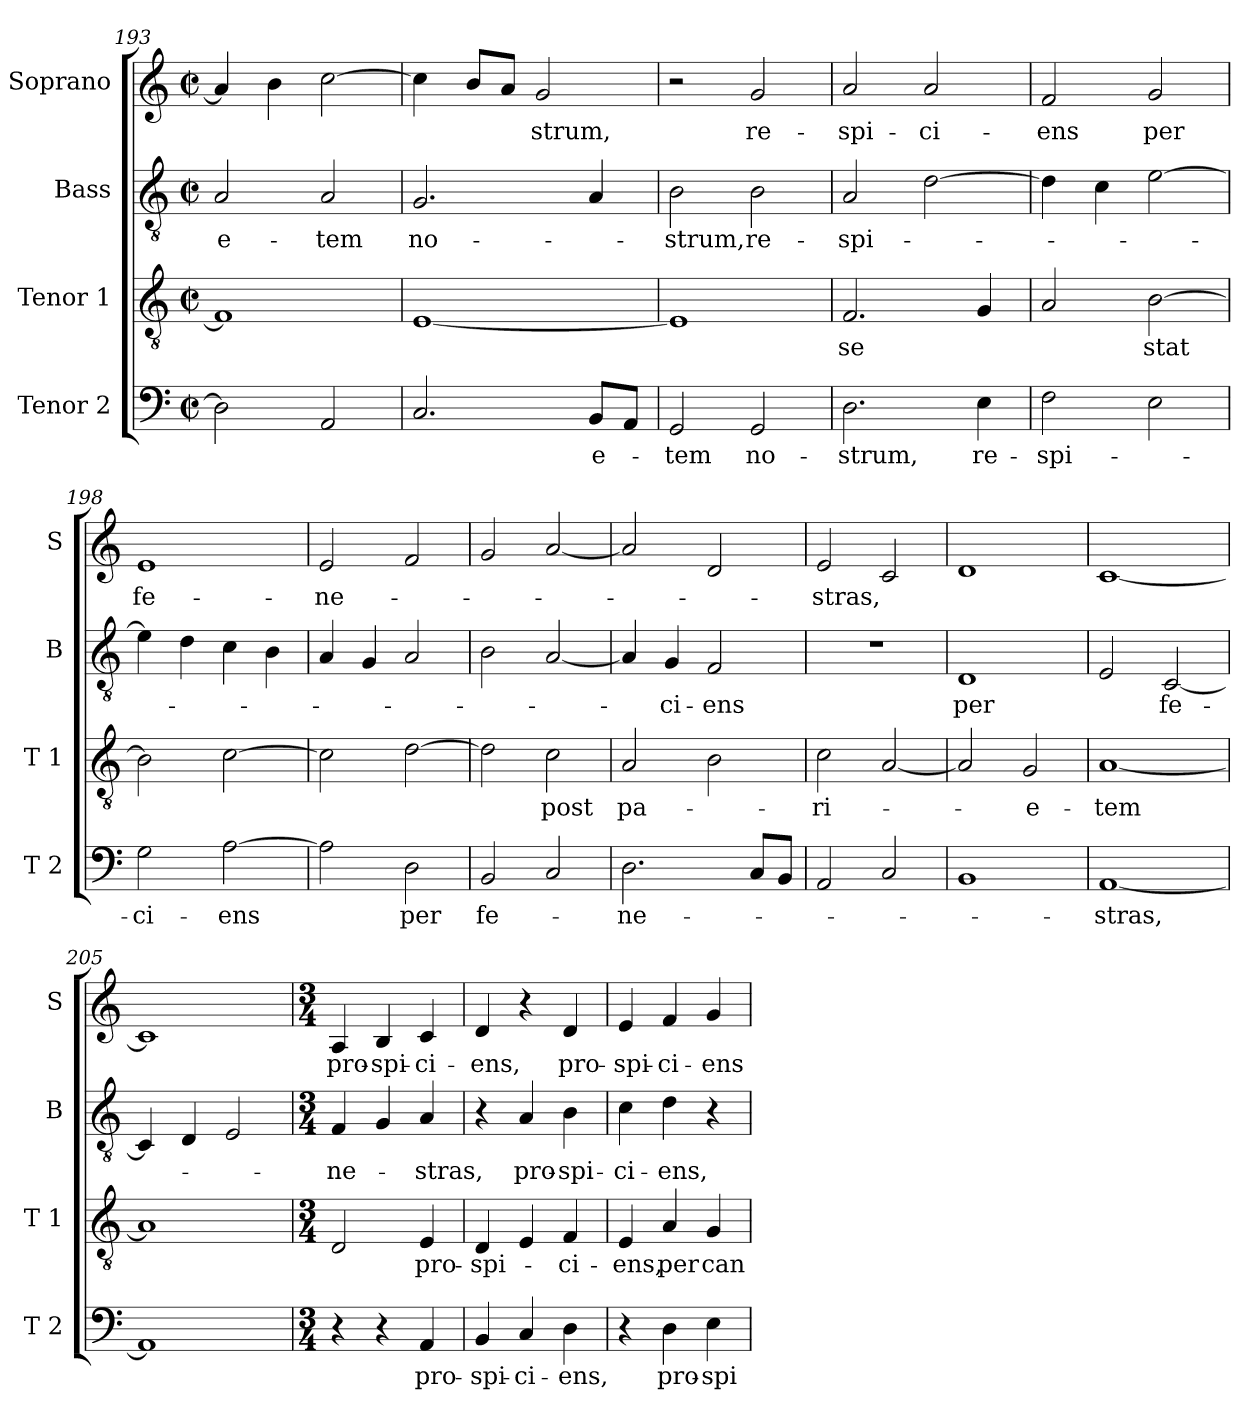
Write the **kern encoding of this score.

**kern	**text	**kern	**text	**kern	**text	**kern	**text
*part4	*part4	*part3	*part3	*part2	*part2	*part1	*part1
*staff4	*staff4	*staff3	*staff3	*staff2	*staff2	*staff1	*staff1
*I"Tenor 2	*	*I"Tenor 1	*	*I"Bass	*	*I"Soprano	*
*I'T 2	*	*I'T 1	*	*I'B	*	*I'S	*
*clefF4	*	*clefGv2	*	*clefGv2	*	*clefG2	*
*M2/2	*	*M2/2	*	*M2/2	*	*M2/2	*
*met(c|)	*	*met(c|)	*	*met(c|)	*	*met(c|)	*
=193	=193	=193	=193	=193	=193	=193	=193
!	!	!	!	!	!LO:LY:b	!	!
2D\]	.	1F]	.	2A/	-e-	4a/]	.
.	.	.	.	.	.	4b\	.
!	!	!	!	!	!LO:LY:b	!	!
2AA/	.	.	.	2A/	-tem	[2cc\	.
=194	=194	=194	=194	=194	=194	=194	=194
!	!	!	!	!	!LO:LY:b	!	!
2.C/	.	[1E	.	2.G/	no-	4cc\]	.
.	.	.	.	.	.	8bL	.
.	.	.	.	.	.	8aJ	.
!	!	!	!	!	!	!	!LO:LY:b
.	.	.	.	.	.	2g/	-strum,
!	!LO:LY:b	!	!	!	!	!	!
8BBL	-e-	.	.	4A/	.	.	.
8AAJ	.	.	.	.	.	.	.
=195	=195	=195	=195	=195	=195	=195	=195
!	!LO:LY:b	!	!	!	!LO:LY:b	!	!
2GG/	-tem	1E]	.	2B\	-strum,	2r	.
!	!LO:LY:b	!	!	!	!LO:LY:b	!	!LO:LY:b
2GG/	no-	.	.	2B\	re-	2g/	re-
=196	=196	=196	=196	=196	=196	=196	=196
!	!LO:LY:b	!	!LO:LY:b	!	!LO:LY:b	!	!LO:LY:b
2.D\	-strum,	2.F/	-se	2A/	-spi-	2a/	-spi-
!	!	!	!	!	!	!	!LO:LY:b
.	.	.	.	[2d\	.	2a/	-ci-
!	!LO:LY:b	!	!	!	!	!	!
4E\	re-	4G/	.	.	.	.	.
=197	=197	=197	=197	=197	=197	=197	=197
!	!LO:LY:b	!	!	!	!	!	!LO:LY:b
2F\	-spi-	2A/	.	4d\]	.	2f/	-ens
.	.	.	.	4c\	.	.	.
!	!	!	!LO:LY:b	!	!	!	!LO:LY:b
2E\	.	[2B\	stat	[2e\	.	2g/	per
!!LO:LB:g=z
=198	=198	=198	=198	=198	=198	=198	=198
!	!LO:LY:b	!	!	!	!	!	!LO:LY:b
2G\	-ci-	2B\]	.	4e\]	.	1e	fe-
.	.	.	.	4d\	.	.	.
!	!LO:LY:b	!	!	!	!	!	!
[2A\	-ens	[2c\	.	4c\	.	.	.
.	.	.	.	4B\	.	.	.
=199	=199	=199	=199	=199	=199	=199	=199
!	!	!	!	!	!	!	!LO:LY:b
2A\]	.	2c\]	.	4A/	.	2e/	-ne-
.	.	.	.	4G/	.	.	.
!	!LO:LY:b	!	!	!	!	!	!
2D\	per	[2d\	.	2A/	.	2f/	.
=200	=200	=200	=200	=200	=200	=200	=200
!	!LO:LY:b	!	!	!	!	!	!
2BB/	fe-	2d\]	.	2B\	.	2g/	.
!	!	!	!LO:LY:b	!	!	!	!
2C/	.	2c\	post	[2A/	.	[2a/	.
=201	=201	=201	=201	=201	=201	=201	=201
!	!LO:LY:b	!	!LO:LY:b	!	!	!	!
2.D\	-ne-	2A/	pa-	4A/]	.	2a/]	.
!	!	!	!	!	!LO:LY:b	!	!
.	.	.	.	4G/	-ci-	.	.
!	!	!	!	!	!LO:LY:b	!	!
.	.	2B\	.	2F/	-ens	2d/	.
8CL	.	.	.	.	.	.	.
8BBJ	.	.	.	.	.	.	.
=202	=202	=202	=202	=202	=202	=202	=202
!	!	!	!LO:LY:b	!	!	!	!LO:LY:b
2AA/	.	2c\	-ri-	1r	.	2e/	-stras,
2C/	.	[2A/	.	.	.	2c/	.
=203	=203	=203	=203	=203	=203	=203	=203
!	!	!	!	!	!LO:LY:b	!	!
1BB	.	2A/]	.	1D	per	1d	.
!	!	!	!LO:LY:b	!	!	!	!
.	.	2G/	-e-	.	.	.	.
=204	=204	=204	=204	=204	=204	=204	=204
!	!LO:LY:b	!	!LO:LY:b	!	!	!	!
[1AA	-stras,	[1A	-tem	2E/	.	[1c	.
!	!	!	!	!	!LO:LY:b	!	!
.	.	.	.	[2C/	fe-	.	.
!!LO:LB:g=z
=205	=205	=205	=205	=205	=205	=205	=205
1AA]	.	1A]	.	4C/]	.	1c]	.
.	.	.	.	4D/	.	.	.
.	.	.	.	2E/	.	.	.
=206	=206	=206	=206	=206	=206	=206	=206
*M3/4	*	*M3/4	*	*M3/4	*	*M3/4	*
!	!	!	!	!	!LO:LY:b	!	!LO:LY:b
4r	.	2D/	.	4F/	-ne-	4A/	pro-
!	!	!	!	!	!	!	!LO:LY:b
4r	.	.	.	4G/	.	4B/	-spi-
!	!LO:LY:b	!	!LO:LY:b	!	!LO:LY:b	!	!LO:LY:b
4AA/	pro-	4E/	pro-	4A/	-stras,	4c/	-ci-
=207	=207	=207	=207	=207	=207	=207	=207
!	!LO:LY:b	!	!LO:LY:b	!	!	!	!LO:LY:b
4BB/	-spi-	4D/	-spi-	4r	.	4d/	-ens,
!	!LO:LY:b	!	!	!	!LO:LY:b	!	!
4C/	-ci-	4E/	.	4A/	pro-	4r	.
!	!LO:LY:b	!	!LO:LY:b	!	!LO:LY:b	!	!LO:LY:b
4D\	-ens,	4F/	-ci-	4B\	-spi-	4d/	pro-
=208	=208	=208	=208	=208	=208	=208	=208
!	!	!	!LO:LY:b	!	!LO:LY:b	!	!LO:LY:b
4r	.	4E/	-ens,	4c\	-ci-	4e/	-spi-
!	!LO:LY:b	!	!LO:LY:b	!	!LO:LY:b	!	!LO:LY:b
4D\	pro-	4A/	per	4d\	-ens,	4f/	-ci-
!	!LO:LY:b	!	!LO:LY:b	!	!	!	!LO:LY:b
4E\	-spi-	4G/	can-	4r	.	4g/	-ens
=	=	=	=	=	=	=	=
*-	*-	*-	*-	*-	*-	*-	*-
